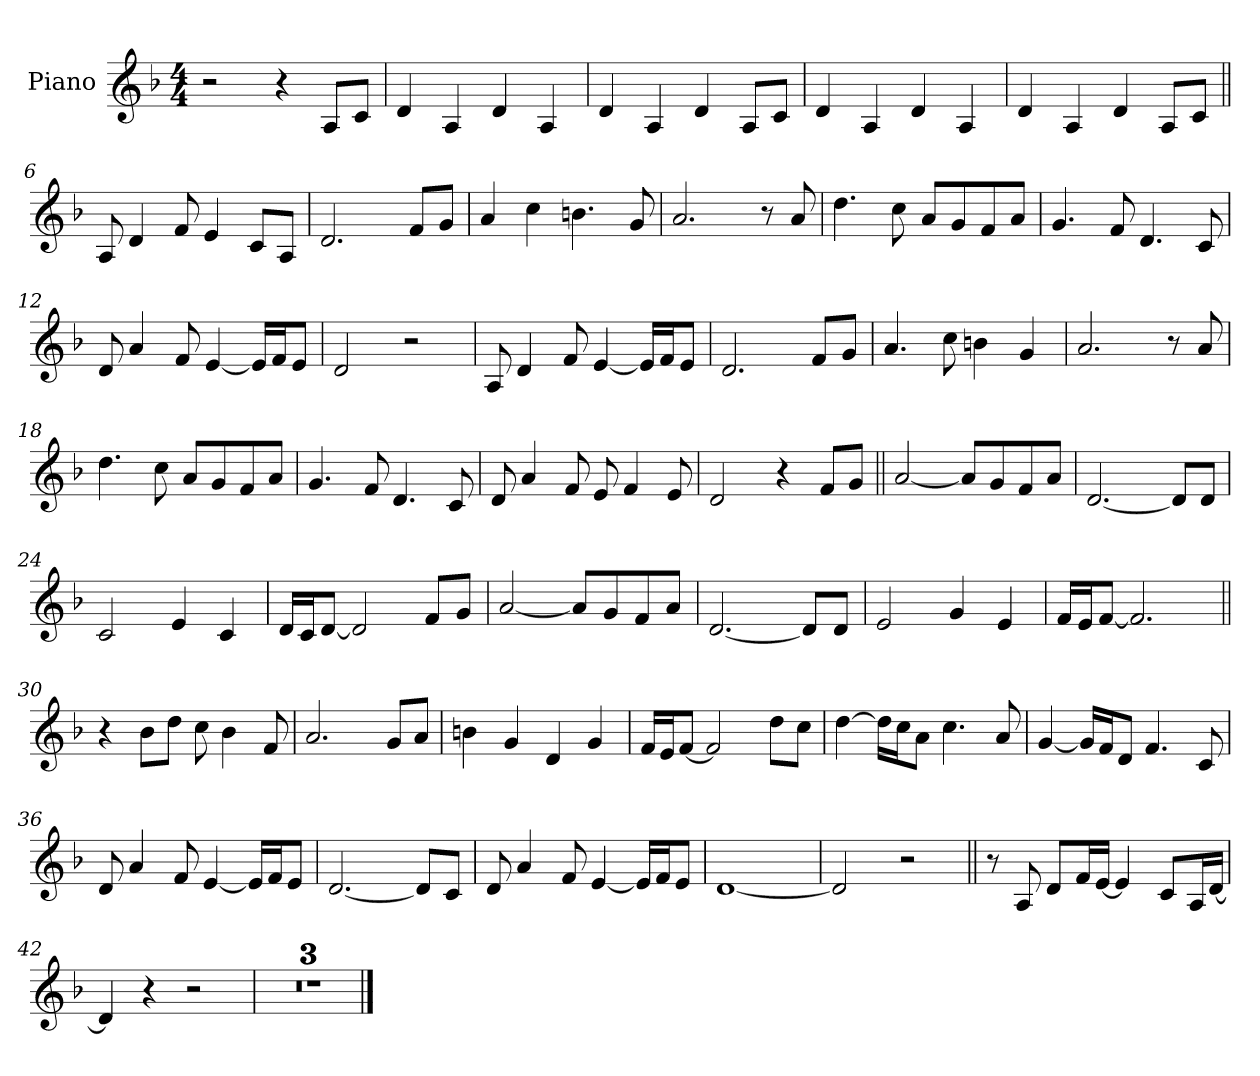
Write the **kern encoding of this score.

**kern
*part1
*staff1
*I"Piano
*I'Pno.
*clefG2
*k[b-]
*M4/4
*MM104
=1
2r
4r
8A!L
8c!J
=2
4d!
4A!
4d!
4A!
=3
4d!
4A!
4d!
8A!L
8c!J
=4
4d!
4A!
4d!
4A!
=5
4d!
4A!
4d!
8A!L
8c!J
=6||
8A
4d
8f
4e
8cL
8AJ
=7
2.d
8fL
8gJ
=8
4a
4cc
4.bn
8g
=9
2.a
8r
8a
=10
4.dd
8cc
8aL
8g
8f
8aJ
=11
4.g
8f
4.d
8c
=12
8d
4a
8f
[4e
16eLL]
16fJ
8eJ
=13
2d
2r
=14
8A
4d
8f
[4e
16eLL]
16fJ
8eJ
=15
2.d
8fL
8gJ
=16
4.a
8cc
4bn
4g
=17
2.a
8r
8a
=18
4.dd
8cc
8aL
8g
8f
8aJ
=19
4.g
8f
4.d
8c
=20
8d
4a
8f
8e
4f
8e
=21
2d
4r
8fL
8gJ
=22||
[2a
8aL]
8g
8f
8aJ
=23
[2.d
8dL]
8dJ
=24
2c
4e
4c
=25
16dLL
16cJ
[8dJ
2d]
8fL
8gJ
=26
[2a
8aL]
8g
8f
8aJ
=27
[2.d
8dL]
8dJ
=28
2e
4g
4e
=29
16fLL
16eJ
[8fJ
2.f]
=30||
4r
8b-L
8ddJ
8cc
4b-
8f
=31
2.a
8gL
8aJ
=32
4bn
4g
4d
4g
=33
16fLL
16eJ
[8fJ
2f]
8ddL
8ccJ
=34
[4dd
16ddLL]
16ccJ
8aJ
4.cc
8a
=35
[4g
16gLL]
16fJ
8dJ
4.f
8c
=36
8d
4a
8f
[4e
16eLL]
16fJ
8eJ
=37
[2.d
8dL]
8cJ
=38
8d
4a
8f
[4e
16eLL]
16fJ
8eJ
=39
[1d
=40
2d]
2r
=41||
8r
8A
8dL
16fL
[16eJJ
4e]
8cL
16AL
[16dJJ
=42
4d]
4r
2r
=43
1r
=44
1r
=45
1r
==
*-
